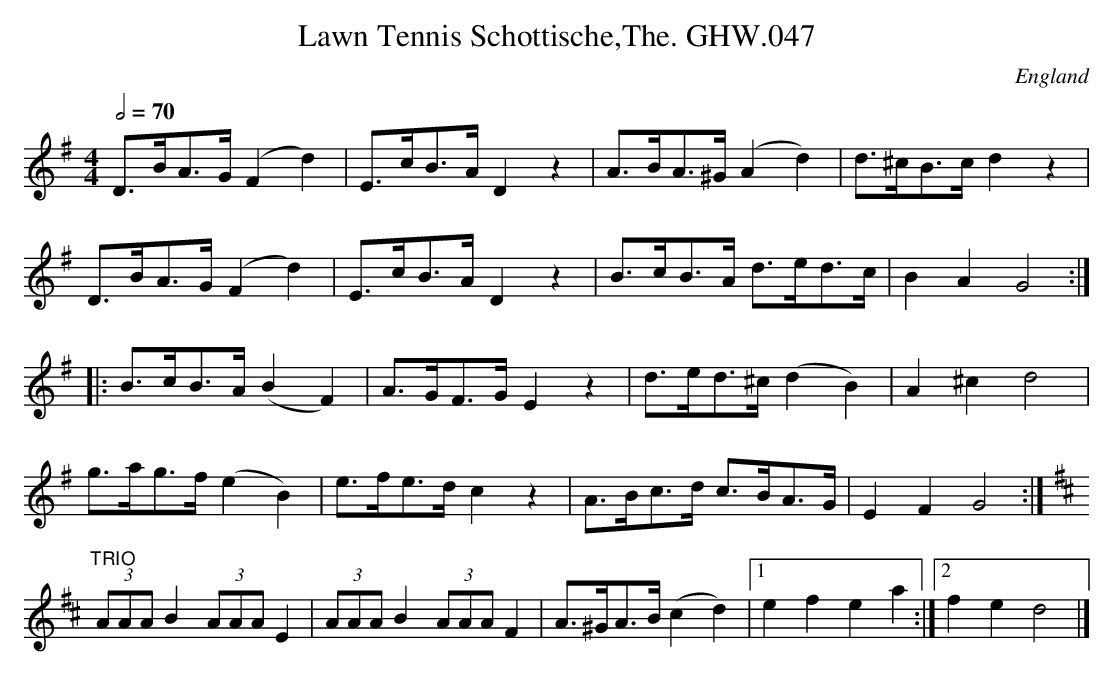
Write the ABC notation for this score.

X:1
T:Lawn Tennis Schottische,The. GHW.047
M:4/4
L:1/8
Q:1/2=70
O:England
K:G
D>BA>G (F2d2)|E>cB>A D2 z2|A>BA>^G (A2 d2)|d>^cB>c d2 z2|!
D>BA>G (F2d2)|E>cB>A D2 z2|B>cB>A d>ed>c|B2A2G4:|!
|:B>cB>A (B2F2)|A>GF>G E2 z2|d>ed>^c (d2B2)|A2 ^c2 d4|!
g>ag>f (e2B2)|e>fe>dc2 z2|A>Bc>d c>BA>G|E2F2 G4:|!
K:D
"^TRIO"(3AAA B2 (3AAA E2|(3AAA B2 (3AAA F2|\
A>^GA>B (c2d2)|1 e2f2e2a2:|2f2e2d4|]
